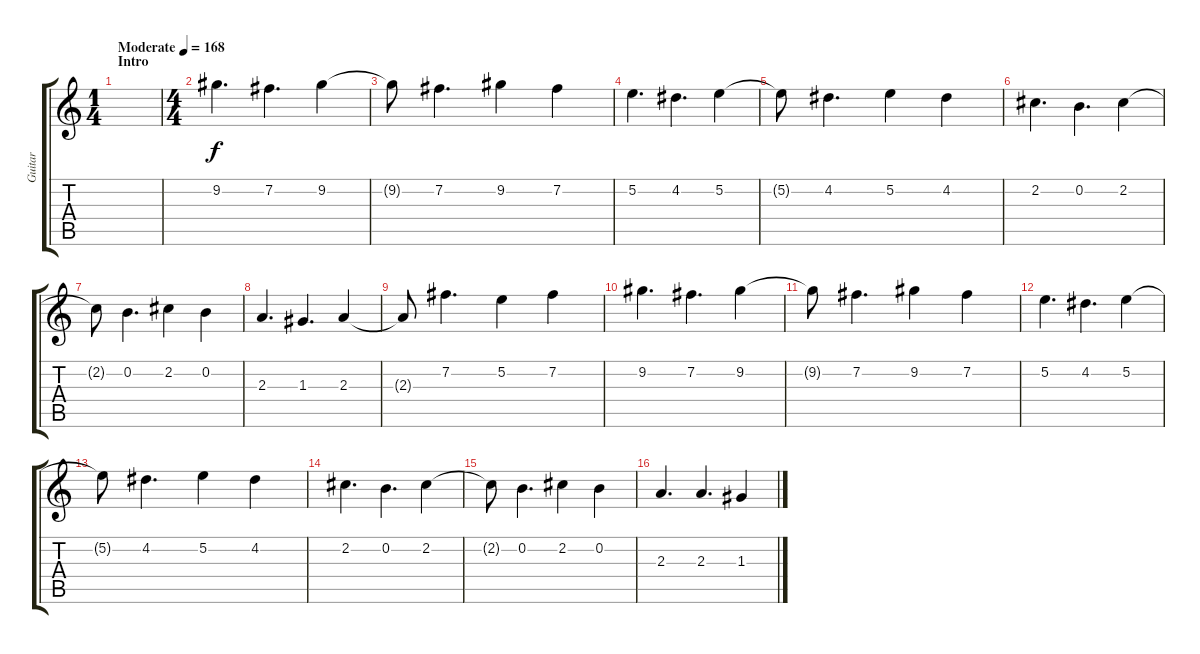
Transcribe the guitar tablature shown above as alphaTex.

\track ("Guitar" "Guitar") {instrument distortionguitar}
\staff {score tabs}
\tuning (E4 B3 G3 D3 A2 E2) {hide}
\ts (1 4)
\section ("" "Intro")
\tempo (168 "Moderate")
\clef g2
\ks c
|
\ts (4 4)
9.2.4{d} 7.2.4{d} 9.2.4 |
9.2{t}.8 7.2.4{d} 9.2.4 7.2.4 |
5.2.4{d} 4.2.4{d} 5.2.4 |
5.2{t}.8 4.2.4{d} 5.2.4 4.2.4 |
2.2.4{d} 0.2.4{d} 2.2.4 |
2.2{t}.8 0.2.4{d} 2.2.4 0.2.4 |
2.3.4{d} 1.3.4{d} 2.3.4 |
2.3{t}.8 7.2.4{d} 5.2.4 7.2.4 |
9.2.4{d} 7.2.4{d} 9.2.4 |
9.2{t}.8 7.2.4{d} 9.2.4 7.2.4 |
5.2.4{d} 4.2.4{d} 5.2.4 |
5.2{t}.8 4.2.4{d} 5.2.4 4.2.4 |
2.2.4{d} 0.2.4{d} 2.2.4 |
2.2{t}.8 0.2.4{d} 2.2.4 0.2.4 |
2.3.4{d} 2.3.4{d} 1.3.4
